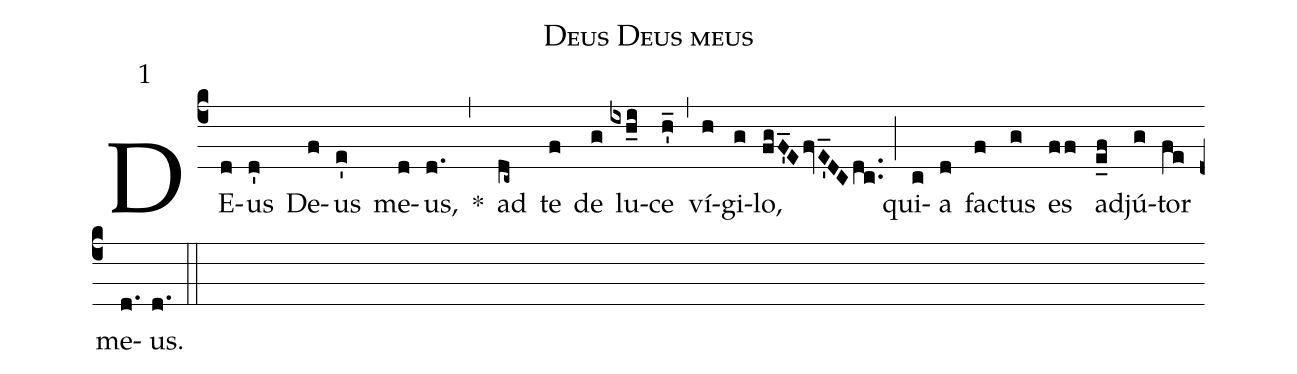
name:Deus Deus meus;
mode:1;
annotation:1;
office-part:Antiphonae;
%%
(c4) DE(d)us(d') De(f)us(e') me(d)us,(d.) *(,) ad(dc~) te(f) de(g) lu(ixh_i)ce(h'_) (,) ví(h)gi(g)lo,(fgF'_E/fvE'_DCdc..) (;) qui(c)a(d) fa(f)ctus(g) es(ff) ad(e_f)jú(g)tor(fe) me(d.)us.(d.) (::)
